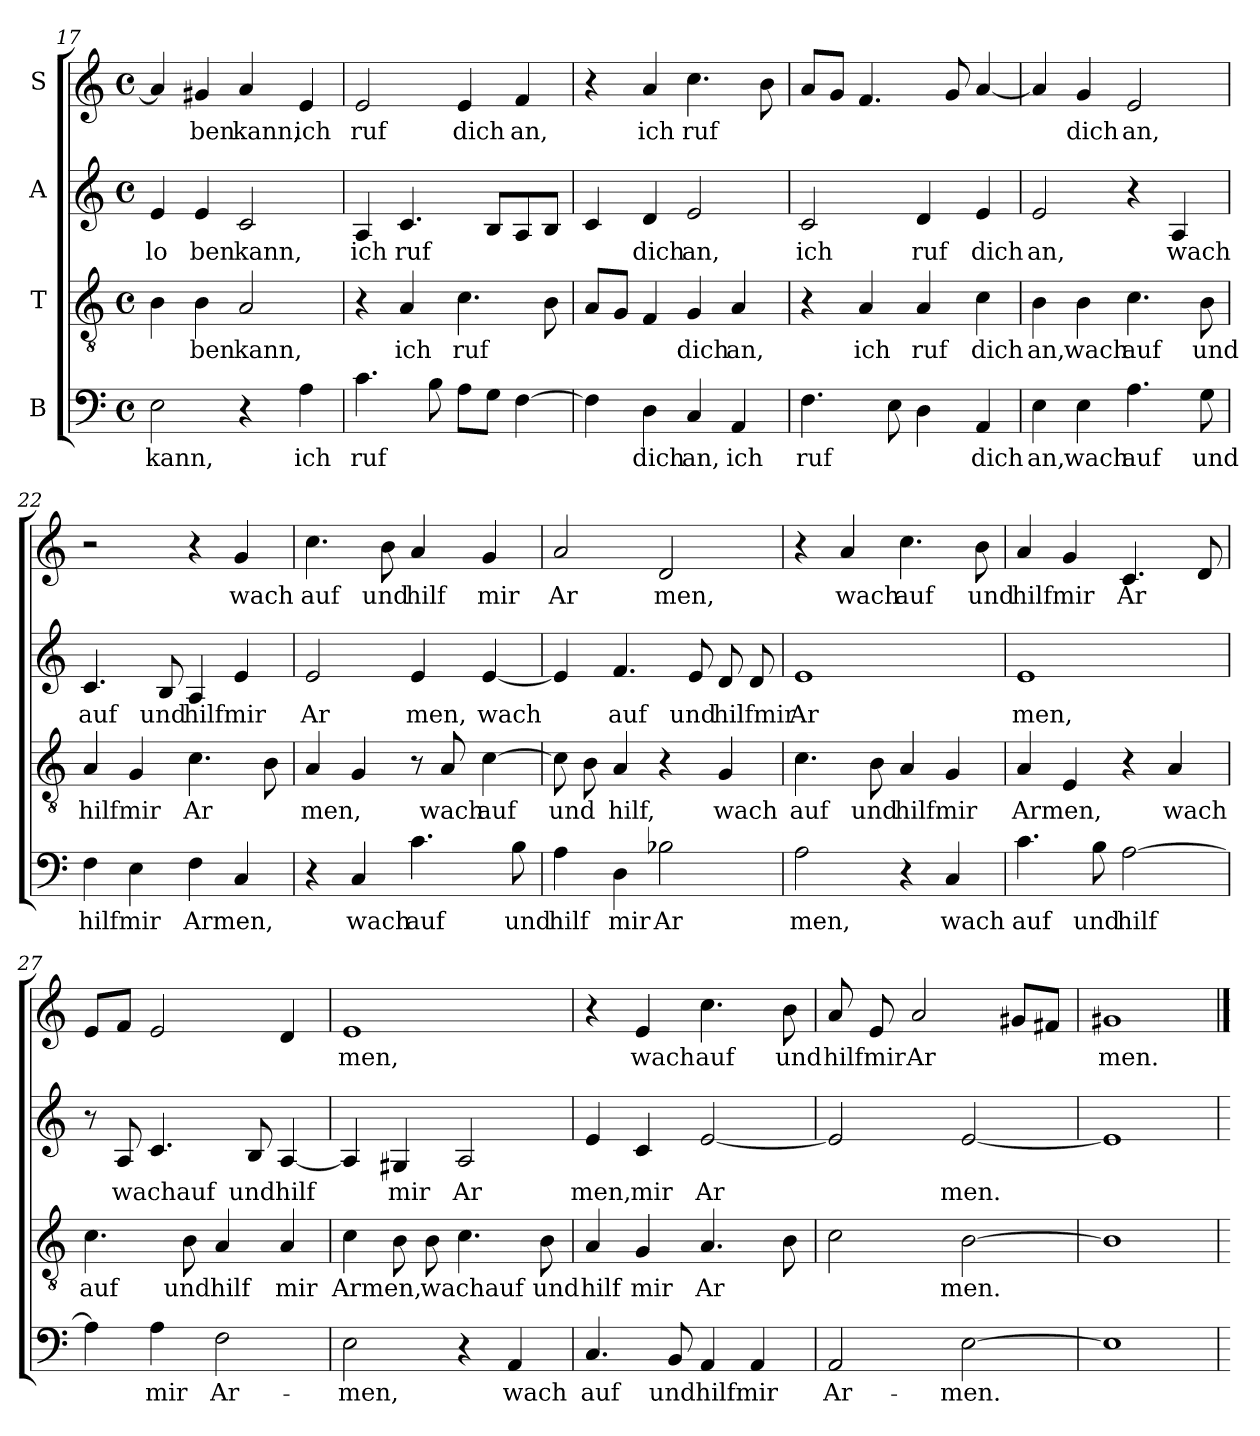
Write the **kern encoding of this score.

**kern	**text	**kern	**text	**kern	**text	**kern	**text
*part4	*part4	*part3	*part3	*part2	*part2	*part1	*part1
*staff4	*staff4	*staff3	*staff3	*staff2	*staff2	*staff1	*staff1
*I"B	*	*I"T	*	*I"A	*	*I"S	*
*clefF4	*	*clefGv2	*	*clefG2	*	*clefG2	*
*M4/4	*	*M4/4	*	*M4/4	*	*M4/4	*
*met(c)	*	*met(c)	*	*met(c)	*	*met(c)	*
=17	=17	=17	=17	=17	=17	=17	=17
!	!LO:LY:b:cj	!	!	!	!LO:LY:b:cj	!	!
2E\	kann,	4B\	.	4e/	lo	4a/]	.
!	!	!	!LO:LY:b:cj	!	!LO:LY:b:cj	!	!LO:LY:b:cj
.	.	4B\	-ben	4e/	ben	4g#/	-ben
!	!	!	!LO:LY:b:cj	!	!LO:LY:b:cj	!	!LO:LY:b:cj
4r	.	2A/	kann,	2c/	kann,	4a/	kann,
!	!LO:LY:b:cj	!	!	!	!	!	!LO:LY:b:cj
4A\	ich	.	.	.	.	4e/	ich
=18	=18	=18	=18	=18	=18	=18	=18
!	!LO:LY:b	!	!	!	!LO:LY:b:cj	!	!LO:LY:b:cj
4.c\	ruf	4r	.	4A/	ich	2e/	ruf
!	!	!	!LO:LY:b:cj	!	!LO:LY:b	!	!
.	.	4A/	ich	4.c/	ruf	.	.
8B\	.	.	.	.	.	.	.
!	!	!	!LO:LY:b	!	!	!	!LO:LY:b:cj
8A\L	.	4.c\	ruf	.	.	4e/	dich
8G\J	.	.	.	8B/L	.	.	.
!	!	!	!	!	!	!	!LO:LY:b:cj
[>4F\	.	.	.	8A/	.	4f/	an,
.	.	8B\	.	8B/J	.	.	.
=19	=19	=19	=19	=19	=19	=19	=19
4F\]	.	8A/L	.	4c/	.	4r	.
.	.	8G/J	.	.	.	.	.
!	!LO:LY:b:cj	!	!	!	!LO:LY:b:cj	!	!LO:LY:b:cj
4D\	dich	4F/	.	4d/	dich	4a/	ich
!	!LO:LY:b:cj	!	!LO:LY:b:cj	!	!LO:LY:b:cj	!	!LO:LY:b
4C/	an,	4G/	dich	2e/	an,	4.cc\	ruf
!	!LO:LY:b:cj	!	!LO:LY:b:cj	!	!	!	!
4AA/	ich	4A/	an,	.	.	.	.
.	.	.	.	.	.	8b\	.
=20	=20	=20	=20	=20	=20	=20	=20
!	!LO:LY:b	!	!	!	!LO:LY:b:cj	!	!
4.F\	ruf	4r	.	2c/	ich	8a/L	.
.	.	.	.	.	.	8g/J	.
!	!	!	!LO:LY:b:cj	!	!	!	!
.	.	4A/	ich	.	.	4.f/	.
8E\	.	.	.	.	.	.	.
!	!	!	!LO:LY:b:cj	!	!LO:LY:b:cj	!	!
4D\	.	4A/	ruf	4d/	ruf	.	.
.	.	.	.	.	.	8g/	.
!	!LO:LY:b:cj	!	!LO:LY:b:cj	!	!LO:LY:b:cj	!	!
4AA/	dich	4c\	dich	4e/	dich	[>4a/	.
!!LO:LB:g=z
=21	=21	=21	=21	=21	=21	=21	=21
!	!LO:LY:b:cj	!	!LO:LY:b:cj	!	!LO:LY:b:cj	!	!
4E\	an,	4B\	an,	2e/	an,	4a/]	.
!	!LO:LY:b:cj	!	!LO:LY:b:cj	!	!	!	!LO:LY:b:cj
4E\	wach	4B\	wach	.	.	4g/	dich
!	!LO:LY:b:cj	!	!LO:LY:b:cj	!	!	!	!LO:LY:b:cj
4.A\	auf	4.c\	auf	4r	.	2e/	an,
!	!	!	!	!	!LO:LY:b:cj	!	!
.	.	.	.	4A/	wach	.	.
!	!LO:LY:b:cj	!	!LO:LY:b:cj	!	!	!	!
8G\	und	8B\	und	.	.	.	.
=22	=22	=22	=22	=22	=22	=22	=22
!	!LO:LY:b	!	!LO:LY:b	!	!LO:LY:b:cj	!	!
4F\	hilfmir	4A/	hilfmir	4.c/	auf	2r	.
4E\	.	4G/	.	.	.	.	.
!	!	!	!	!	!LO:LY:b:cj	!	!
.	.	.	.	8B/	und	.	.
!	!LO:LY:b	!	!LO:LY:b	!	!LO:LY:b	!	!
4F\	Armen,	4.c\	Ar	4A/	hilfmir	4r	.
!	!	!	!	!	!	!	!LO:LY:b:cj
4C/	.	.	.	4e/	.	4g/	wach
.	.	8B\	.	.	.	.	.
=23	=23	=23	=23	=23	=23	=23	=23
!	!	!	!LO:LY:b	!	!LO:LY:b:cj	!	!LO:LY:b:cj
4r	.	4A/	men,	2e/	Ar	4.cc\	auf
!	!LO:LY:b:cj	!	!	!	!	!	!
4C/	wach	4G/	.	.	.	.	.
!	!	!	!	!	!	!	!LO:LY:b:cj
.	.	.	.	.	.	8b\	und
!	!LO:LY:b:cj	!	!	!	!LO:LY:b:cj	!	!LO:LY:b:cj
4.c\	auf	8r	.	4e/	men,	4a/	hilf
!	!	!	!LO:LY:b:cj	!	!	!	!
.	.	8A/	wach	.	.	.	.
!	!	!	!LO:LY:b	!	!LO:LY:b	!	!LO:LY:b:cj
.	.	[>4c\	auf	[<4e/	wach	4g/	mir
!	!LO:LY:b:cj	!	!	!	!	!	!
8B\	und	.	.	.	.	.	.
=24	=24	=24	=24	=24	=24	=24	=24
!	!LO:LY:b:cj	!	!LO:LY:b	!	!	!	!LO:LY:b:cj
4A\	hilf	8c\]	und	4e/]	.	2a/	Ar
.	.	8B\	.	.	.	.	.
!	!LO:LY:b:cj	!	!LO:LY:b:cj	!	!LO:LY:b:cj	!	!
4D\	mir	4A/	hilf,	4.f/	auf	.	.
!	!LO:LY:b:cj	!	!	!	!	!	!LO:LY:b:cj
2B-X\	Ar	4r	.	.	.	2d/	men,
!	!	!	!	!	!LO:LY:b:cj	!	!
.	.	.	.	8e/	und	.	.
!	!	!	!LO:LY:b:cj	!	!LO:LY:b	!	!
.	.	4G/	wach	8d/	hilfmir	.	.
.	.	.	.	8d/	.	.	.
=25	=25	=25	=25	=25	=25	=25	=25
!	!LO:LY:b:cj	!	!LO:LY:b:cj	!	!LO:LY:b:cj	!	!
2A\	men,	4.c\	auf	1e	Ar	4r	.
!	!	!	!	!	!	!	!LO:LY:b:cj
.	.	.	.	.	.	4a/	wach
!	!	!	!LO:LY:b:cj	!	!	!	!
.	.	8B\	und	.	.	.	.
!	!	!	!LO:LY:b	!	!	!	!LO:LY:b:cj
4r	.	4A/	hilfmir	.	.	4.cc\	auf
!	!LO:LY:b:cj	!	!	!	!	!	!
4C/	wach	4G/	.	.	.	.	.
!	!	!	!	!	!	!	!LO:LY:b:cj
.	.	.	.	.	.	8b\	und
!!LO:LB:g=z
=26	=26	=26	=26	=26	=26	=26	=26
!	!LO:LY:b:cj	!	!LO:LY:b	!	!LO:LY:b:cj	!	!LO:LY:b
4.c\	auf	4A/	Armen,	1e	men,	4a/	hilfmir
.	.	4E/	.	.	.	4g/	.
!	!LO:LY:b:cj	!	!	!	!	!	!
8B\	und	.	.	.	.	.	.
!	!LO:LY:b	!	!	!	!	!	!LO:LY:b
[>2A\	hilf	4r	.	.	.	4.c/	Ar
!	!	!	!LO:LY:b:cj	!	!	!	!
.	.	4A/	wach	.	.	.	.
.	.	.	.	.	.	8d/	.
=27	=27	=27	=27	=27	=27	=27	=27
!	!	!	!LO:LY:b:cj	!	!	!	!
4A\]	.	4.c\	auf	8r	.	8e/L	.
!	!	!	!	!	!LO:LY:b:cj	!	!
.	.	.	.	8A/	wachauf	8f/J	.
!	!LO:LY:b:cj	!	!	!	!	!	!
4A\	mir	.	.	4.c/	.	2e/	.
!	!	!	!LO:LY:b:cj	!	!	!	!
.	.	8B\	und	.	.	.	.
!	!LO:LY:b:cj	!	!LO:LY:b:cj	!	!	!	!
2F\	Ar-	4A/	hilf	.	.	.	.
!	!	!	!	!	!LO:LY:b:cj	!	!
.	.	.	.	8B/	und	.	.
!	!	!	!LO:LY:b:cj	!	!LO:LY:b	!	!
.	.	4A/	mir	[<4A/	hilf	4d/	.
=28	=28	=28	=28	=28	=28	=28	=28
!	!LO:LY:b:cj	!	!LO:LY:b	!	!	!	!LO:LY:b:cj
2E\	-men,	4c\	Armen,	4A/]	.	1e	men,
!	!	!	!	!	!LO:LY:b:cj	!	!
.	.	8B\	.	4G#X/	mir	.	.
!	!	!	!LO:LY:b:cj	!	!	!	!
.	.	8B\	wachauf	.	.	.	.
!	!	!	!	!	!LO:LY:b:cj	!	!
4r	.	4.c\	.	2A/	Ar	.	.
!	!LO:LY:b:cj	!	!	!	!	!	!
4AA/	wach	.	.	.	.	.	.
!	!	!	!LO:LY:b:cj	!	!	!	!
.	.	8B\	und	.	.	.	.
=29	=29	=29	=29	=29	=29	=29	=29
!	!LO:LY:b:cj	!	!LO:LY:b:cj	!	!LO:LY:b:cj	!	!
4.C/	auf	4A/	hilf	4e/	men,	4r	.
!	!	!	!LO:LY:b:cj	!	!LO:LY:b:cj	!	!LO:LY:b:cj
.	.	4G/	mir	4c/	mir	4e/	wach
!	!LO:LY:b:cj	!	!	!	!	!	!
8BB/	und	.	.	.	.	.	.
!	!LO:LY:b	!	!LO:LY:b	!	!LO:LY:b	!	!LO:LY:b:cj
4AA/	hilfmir	4.A/	Ar	[<2e/	Ar	4.cc\	auf
4AA/	.	.	.	.	.	.	.
!	!	!	!	!	!	!	!LO:LY:b:cj
.	.	8B\	.	.	.	8b\	und
=30	=30	=30	=30	=30	=30	=30	=30
!	!LO:LY:b:cj	!	!	!	!	!	!LO:LY:b
2AA/	Ar-	2c\	.	2e/]	.	8a/	hilfmir
.	.	.	.	.	.	8e/	.
!	!	!	!	!	!	!	!LO:LY:b
.	.	.	.	.	.	2a/	Ar
!	!LO:LY:b	!	!LO:LY:b	!	!LO:LY:b	!	!
[>2E\	-men.	[>2B\	men.	[<2e/	men.	.	.
.	.	.	.	.	.	8g#X/L	.
.	.	.	.	.	.	8f#/J	.
=31	=31	=31	=31	=31	=31	=31	=31
!	!	!	!	!	!	!	!LO:LY:b:cj
1E]	.	1B]	.	1e]	.	1g#X	men.
=	==	=	==	=	==	==	==
*-	*-	*-	*-	*-	*-	*-	*-
